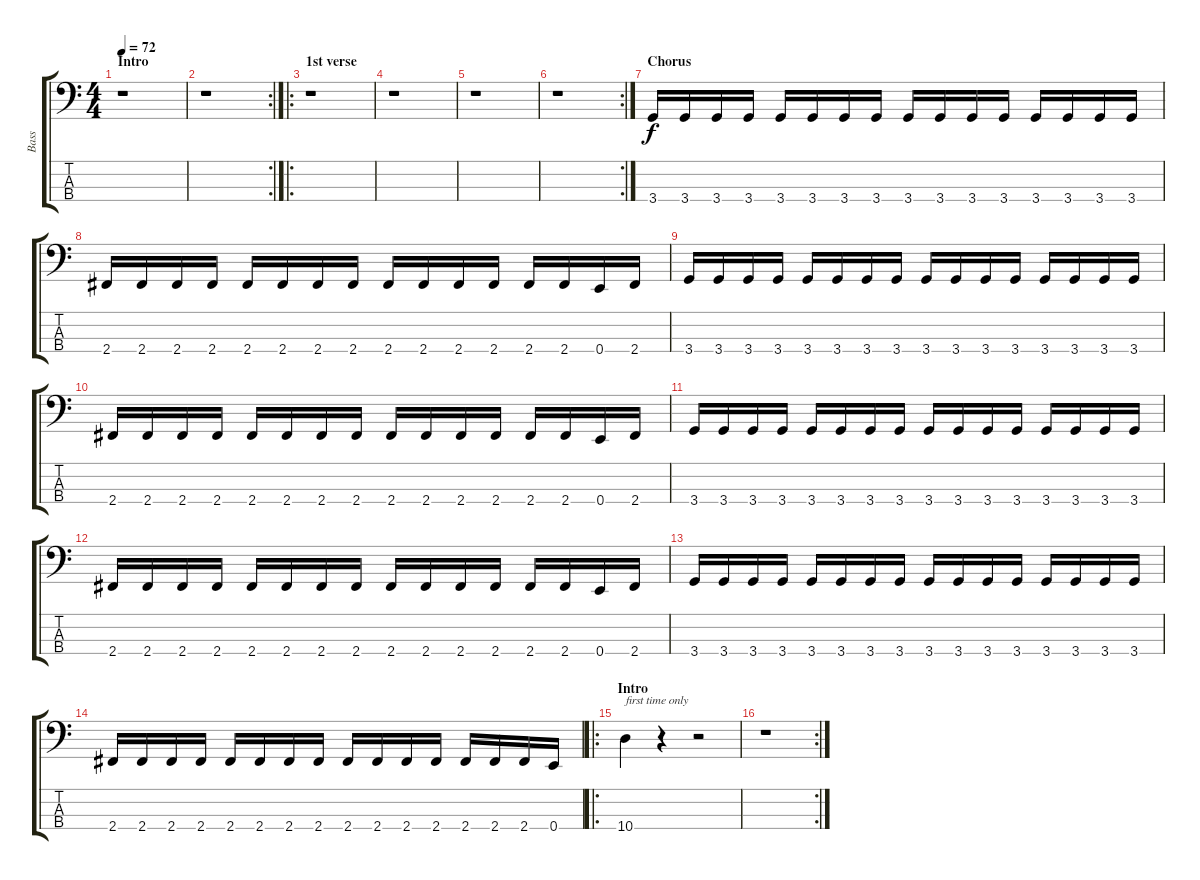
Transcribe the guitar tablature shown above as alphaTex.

\track ("Bass" "Bass") {instrument electricbassfinger}
\staff {score tabs}
\tuning (G2 D2 A1 E1) {hide}
\ts (4 4)
\section ("" "Intro")
\tempo 72
\clef f4
\ks c
r.1{dy f instrument electricbassfinger} |
\rc 2
r.1 |
\ro
\section ("" "1st verse")
r.1 |
r.1 |
r.1 |
\rc 2
r.1 |
\section ("" "Chorus")
3.4.16 3.4.16 3.4.16 3.4.16 3.4.16 3.4.16 3.4.16 3.4.16 3.4.16 3.4.16 3.4.16 3.4.16 3.4.16 3.4.16 3.4.16 3.4.16 |
2.4.16 2.4.16 2.4.16 2.4.16 2.4.16 2.4.16 2.4.16 2.4.16 2.4.16 2.4.16 2.4.16 2.4.16 2.4.16 2.4.16 0.4.16 2.4.16 |
3.4.16 3.4.16 3.4.16 3.4.16 3.4.16 3.4.16 3.4.16 3.4.16 3.4.16 3.4.16 3.4.16 3.4.16 3.4.16 3.4.16 3.4.16 3.4.16 |
2.4.16 2.4.16 2.4.16 2.4.16 2.4.16 2.4.16 2.4.16 2.4.16 2.4.16 2.4.16 2.4.16 2.4.16 2.4.16 2.4.16 0.4.16 2.4.16 |
3.4.16 3.4.16 3.4.16 3.4.16 3.4.16 3.4.16 3.4.16 3.4.16 3.4.16 3.4.16 3.4.16 3.4.16 3.4.16 3.4.16 3.4.16 3.4.16 |
2.4.16 2.4.16 2.4.16 2.4.16 2.4.16 2.4.16 2.4.16 2.4.16 2.4.16 2.4.16 2.4.16 2.4.16 2.4.16 2.4.16 0.4.16 2.4.16 |
3.4.16 3.4.16 3.4.16 3.4.16 3.4.16 3.4.16 3.4.16 3.4.16 3.4.16 3.4.16 3.4.16 3.4.16 3.4.16 3.4.16 3.4.16 3.4.16 |
2.4.16 2.4.16 2.4.16 2.4.16 2.4.16 2.4.16 2.4.16 2.4.16 2.4.16 2.4.16 2.4.16 2.4.16 2.4.16 2.4.16 2.4.16 0.4.16 |
\ro
\section ("" "Intro")
10.4.4{txt "first time only"} r.4{volume 0} r.2 |
\rc 2
r.1
